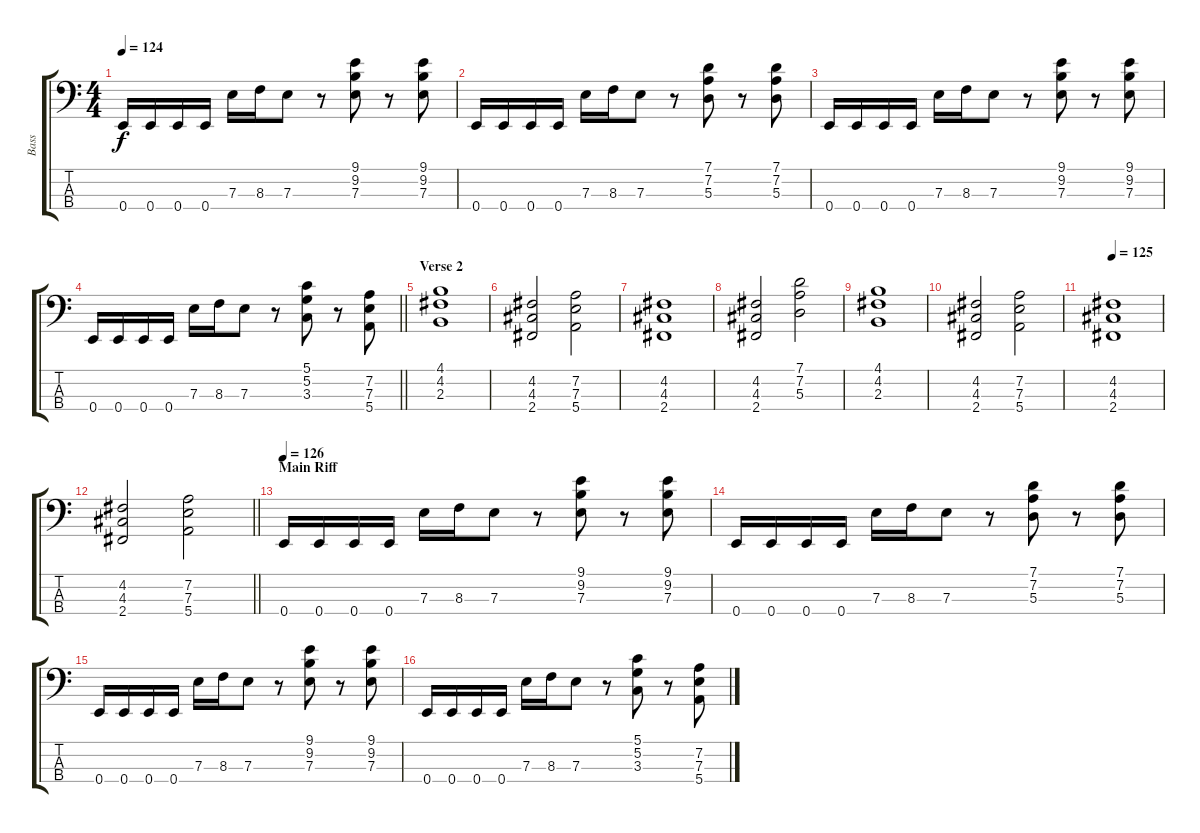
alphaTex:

\track ("Bass" "Bass") {instrument electricbassfinger}
\staff {score tabs}
\tuning (G2 D2 A1 E1) {hide}
\ts (4 4)
\tempo 124
\clef f4
\ks c
0.4.16{dy f} 0.4.16 0.4.16 0.4.16 7.3.16 8.3.16 7.3.8 r.8 (9.1 9.2 7.3).8 r.8 (9.1 9.2 7.3).8 |
0.4.16 0.4.16 0.4.16 0.4.16 7.3.16 8.3.16 7.3.8 r.8 (7.1 7.2 5.3).8 r.8 (7.1 7.2 5.3).8 |
0.4.16 0.4.16 0.4.16 0.4.16 7.3.16 8.3.16 7.3.8 r.8 (9.1 9.2 7.3).8 r.8 (9.1 9.2 7.3).8 |
\barLineRight lightlight
0.4.16 0.4.16 0.4.16 0.4.16 7.3.16 8.3.16 7.3.8 r.8 (5.1 5.2 3.3).8 r.8 (7.2 7.3 5.4).8 |
\section ("" "Verse 2")
(4.1 4.2 2.3).1 |
(4.2 4.3 2.4).2 (7.2 7.3 5.4).2 |
(4.2 4.3 2.4).1 |
(4.2 4.3 2.4).2 (7.1 7.2 5.3).2 |
(4.1 4.2 2.3).1 |
(4.2 4.3 2.4).2 (7.2 7.3 5.4).2 |
\tempo 125
(4.2 4.3 2.4).1 |
\barLineRight lightlight
(4.2 4.3 2.4).2 (7.2 7.3 5.4).2 |
\section ("" "Main Riff")
\tempo 126
0.4.16 0.4.16 0.4.16 0.4.16 7.3.16 8.3.16 7.3.8 r.8 (9.1 9.2 7.3).8 r.8 (9.1 9.2 7.3).8 |
0.4.16 0.4.16 0.4.16 0.4.16 7.3.16 8.3.16 7.3.8 r.8 (7.1 7.2 5.3).8 r.8 (7.1 7.2 5.3).8 |
0.4.16 0.4.16 0.4.16 0.4.16 7.3.16 8.3.16 7.3.8 r.8 (9.1 9.2 7.3).8 r.8 (9.1 9.2 7.3).8 |
0.4.16 0.4.16 0.4.16 0.4.16 7.3.16 8.3.16 7.3.8 r.8 (5.1 5.2 3.3).8 r.8 (7.2 7.3 5.4).8
